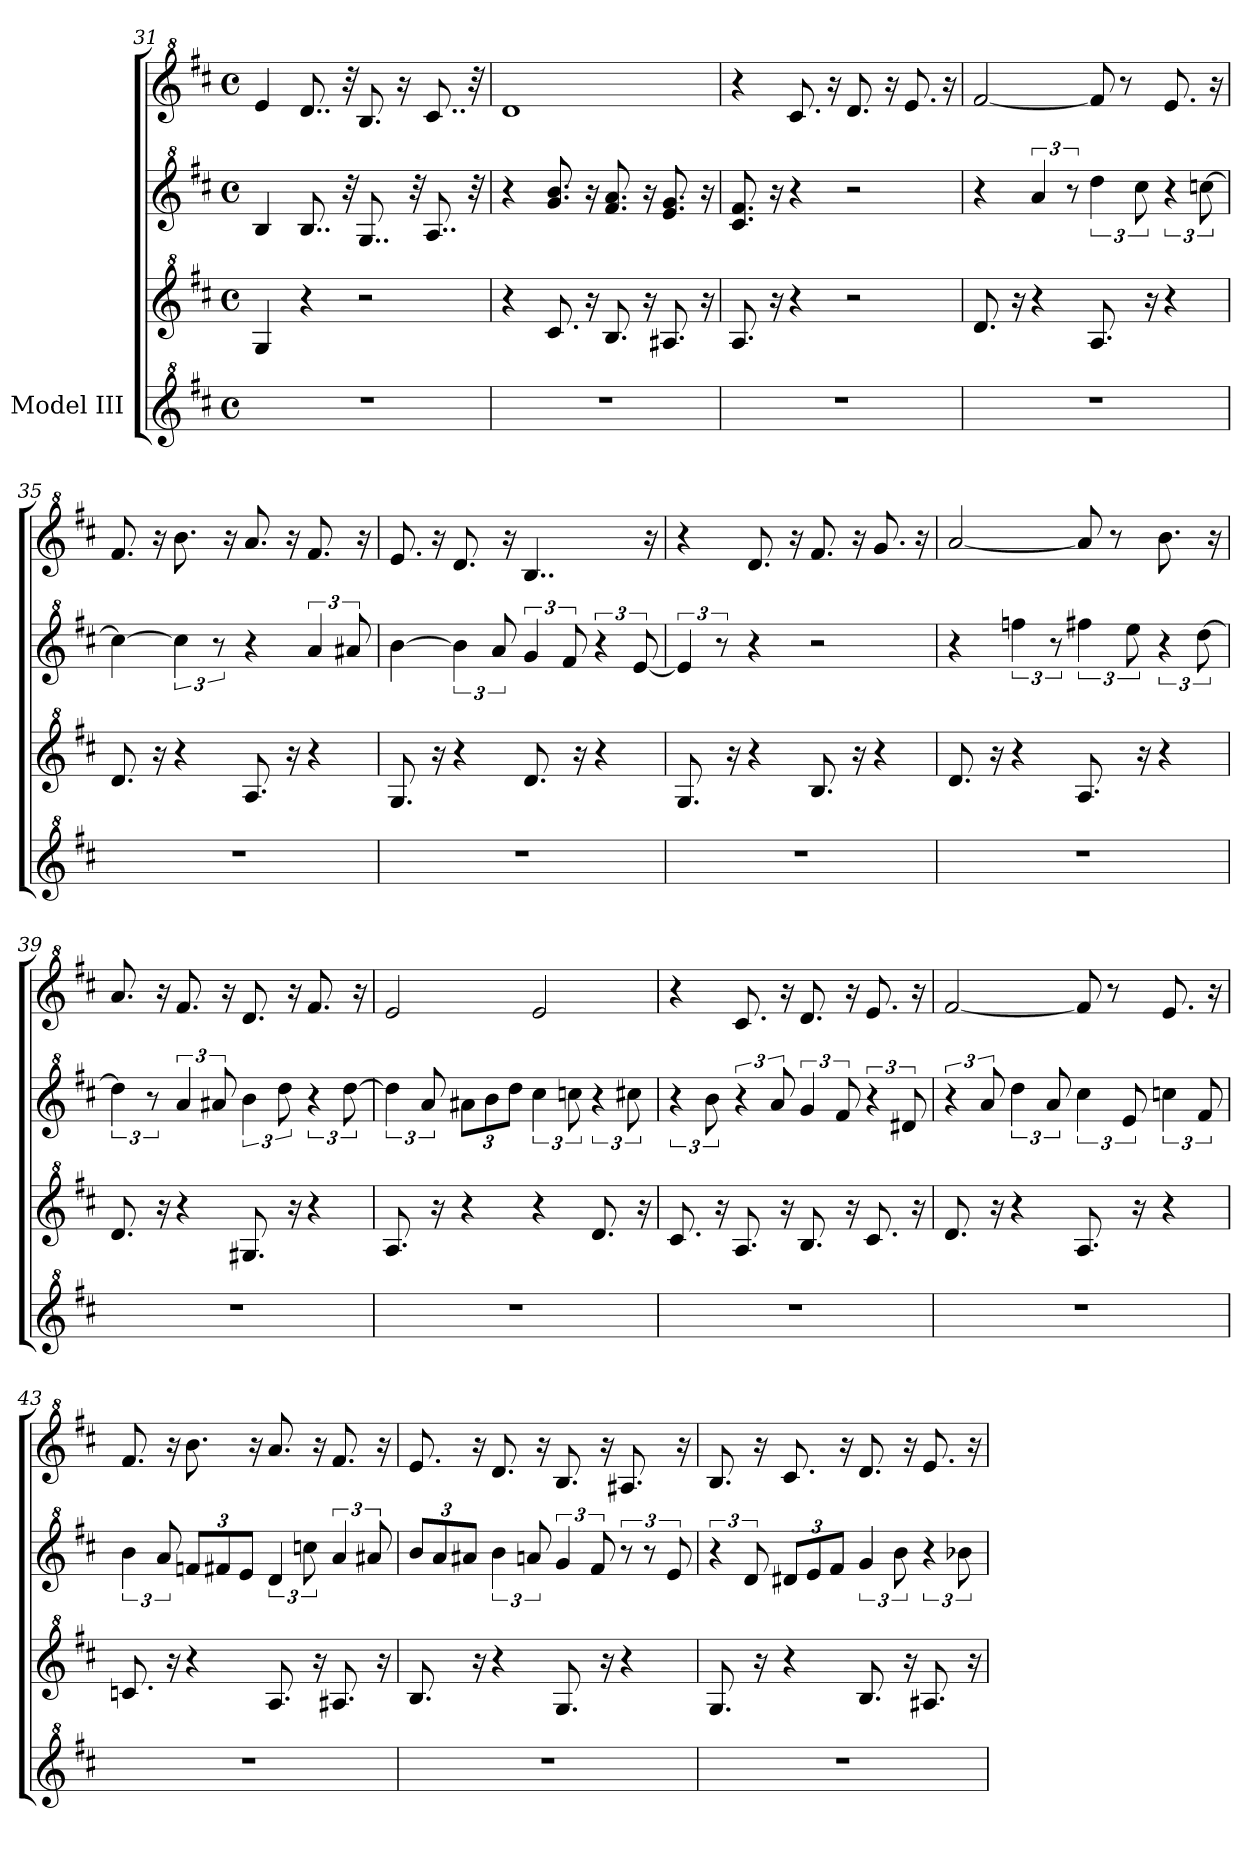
**kern	**kern	**kern	**kern
*part1	*part1	*part1	*part1
*staff4	*staff3	*staff2	*staff1
*I"Model III	*	*	*
!!LO:LB:g=z
*clefG^2	*clefG^2	*clefG^2	*clefG^2
*k[f#c#]	*k[f#c#]	*k[f#c#]	*k[f#c#]
*M4/4	*M4/4	*M4/4	*M4/4
*met(c)	*met(c)	*met(c)	*met(c)
=31	=31	=31	=31
1r	4g/	4b/	4ee/
.	4r	8..b/	8..dd/
.	.	32r	32r
.	2r	8..g/	8.b/
.	.	.	16r
.	.	32r	.
.	.	8..a/	8..cc#/
.	.	32r	32r
=32	=32	=32	=32
1r	4r	4r	1dd
.	8.cc#/	8.gg/ 8.bb/	.
.	16r	16r	.
.	8.b/	8.ff#/ 8.aa/	.
.	16r	16r	.
.	8.a#X/	8.ee/ 8.gg/	.
.	16r	16r	.
=33	=33	=33	=33
1r	8.a/	8.cc#/ 8.ff#/	4r
.	16r	16r	.
.	4r	4r	8.cc#/
.	.	.	16r
.	2r	2r	8.dd/
.	.	.	16r
.	.	.	8.ee/
.	.	.	16r
=34	=34	=34	=34
1r	8.dd/	4r	[2ff#/
.	16r	.	.
.	4r	6aa/	.
.	.	12r	.
.	8.a/	6ddd\	8ff#/]
.	.	.	8r
.	.	12ccc#\	.
.	16r	.	.
.	4r	6r	8.ee/
.	.	[12cccn\	.
.	.	.	16r
!!LO:PB:g=z
=35	=35	=35	=35
1r	8.dd/	4ccc\_	8.ff#/
.	16r	.	16r
.	4r	6ccc\]	8.bb\
.	.	12r	.
.	.	.	16r
.	8.a/	4r	8.aa/
.	16r	.	16r
.	4r	6aa/	8.ff#/
.	.	12aa#X/	.
.	.	.	16r
=36	=36	=36	=36
1r	8.g/	[4bb\	8.ee/
.	16r	.	16r
.	4r	6bb\]	8.dd/
.	.	12aa/	.
.	.	.	16r
.	8.dd/	6gg/	4..b/
.	.	12ff#/	.
.	16r	.	.
.	4r	6r	.
.	.	[12ee/	.
.	.	.	16r
=37	=37	=37	=37
1r	8.g/	6ee/]	4r
.	.	12r	.
.	16r	.	.
.	4r	4r	8.dd/
.	.	.	16r
.	8.b/	2r	8.ff#/
.	16r	.	16r
.	4r	.	8.gg/
.	.	.	16r
!!LO:LB:g=z
=38	=38	=38	=38
1r	8.dd/	4r	[2aa/
.	16r	.	.
.	4r	6fffn\	.
.	.	12r	.
.	8.a/	6fff#X\	8aa/]
.	.	.	8r
.	.	12eee\	.
.	16r	.	.
.	4r	6r	8.bb\
.	.	[12ddd\	.
.	.	.	16r
=39	=39	=39	=39
1r	8.dd/	6ddd\]	8.aa/
.	.	12r	.
.	16r	.	16r
.	4r	6aa/	8.ff#/
.	.	12aa#X/	.
.	.	.	16r
.	8.g#X/	6bb\	8.dd/
.	.	12ddd\	.
.	16r	.	16r
.	4r	6r	8.ff#/
.	.	[12ddd\	.
.	.	.	16r
=40	=40	=40	=40
1r	8.a/	6ddd\]	2ee/
.	.	12aa/	.
.	16r	.	.
*	*	*Xbrackettup	*
.	4r	12aa#X\L	.
.	.	12bb\	.
.	.	12ddd\J	.
*	*	*brackettup	*
.	4r	6ccc#\	2ee/
.	.	12cccn\	.
.	8.dd/	6r	.
.	.	12ccc#X\	.
.	16r	.	.
!!LO:LB:g=z
=41	=41	=41	=41
1r	8.cc#/	6r	4r
.	.	12bb\	.
.	16r	.	.
.	8.a/	6r	8.cc#/
.	.	12aa/	.
.	16r	.	16r
.	8.b/	6gg/	8.dd/
.	.	12ff#/	.
.	16r	.	16r
.	8.cc#/	6r	8.ee/
.	.	12dd#X/	.
.	16r	.	16r
=42	=42	=42	=42
1r	8.dd/	6r	[2ff#/
.	.	12aa/	.
.	16r	.	.
.	4r	6ddd\	.
.	.	12aa/	.
.	8.a/	6ccc#\	8ff#/]
.	.	.	8r
.	.	12ee/	.
.	16r	.	.
.	4r	6cccn\	8.ee/
.	.	12ff#/	.
.	.	.	16r
=43	=43	=43	=43
1r	8.ccn/	6bb\	8.ff#/
.	.	12aa/	.
.	16r	.	16r
*	*	*Xbrackettup	*
.	4r	12ffn/L	8.bb\
.	.	12ff#X/	.
.	.	12ee/J	.
.	.	.	16r
*	*	*brackettup	*
.	8.a/	6dd/	8.aa/
.	.	12cccn\	.
.	16r	.	16r
.	8.a#X/	6aa/	8.ff#/
.	.	12aa#X/	.
.	16r	.	16r
!!LO:LB:g=z
=44	=44	=44	=44
*	*	*Xbrackettup	*
1r	8.b/	12bb/L	8.ee/
.	.	12aa/	.
.	.	12aa#X/J	.
.	16r	.	16r
*	*	*brackettup	*
.	4r	6bb\	8.dd/
.	.	12aan/	.
.	.	.	16r
.	8.g/	6gg/	8.b/
.	.	12ff#/	.
.	16r	.	16r
.	4r	12r	8.a#X/
.	.	12r	.
.	.	12ee/	.
.	.	.	16r
=45	=45	=45	=45
1r	8.g/	6r	8.b/
.	.	12dd/	.
.	16r	.	16r
*	*	*Xbrackettup	*
.	4r	12dd#X/L	8.cc#/
.	.	12ee/	.
.	.	12ff#/J	.
.	.	.	16r
*	*	*brackettup	*
.	8.b/	6gg/	8.dd/
.	.	12bb\	.
.	16r	.	16r
.	8.a#X/	6r	8.ee/
.	.	12bb-X\	.
.	16r	.	16r
=	=	=	=
*-	*-	*-	*-
